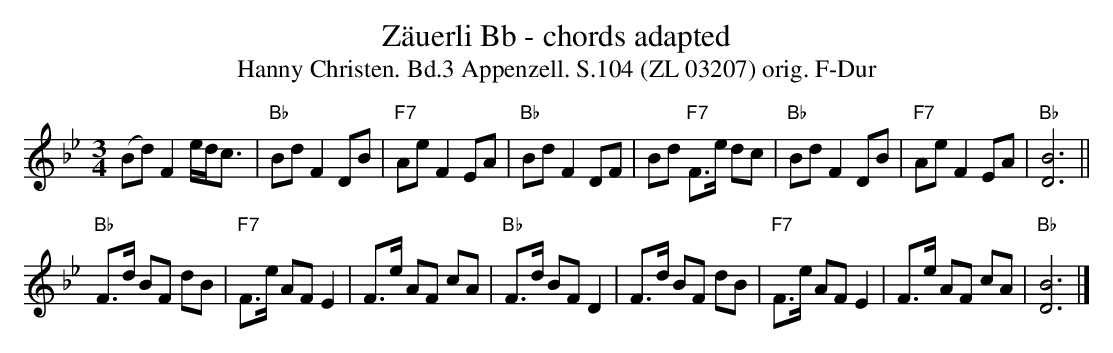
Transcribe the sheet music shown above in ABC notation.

X:1
T:Zäuerli Bb - chords adapted
T:Hanny Christen. Bd.3 Appenzell. S.104 (ZL 03207) orig. F-Dur
M:3/4
L:1/8
K:Bbmaj %%MIDI gchordon
(Bd) F2 e/2d<c | "Bb"Bd F2 DB | "F7"Ae F2 EA | "Bb"Bd F2 DF | \
Bd "F7"F>e dc | "Bb"Bd F2 DB | "F7"Ae F2 EA | "Bb"[D6B6] ||
"Bb"F>d BF dB | "F7"F>e AF E2 | F>e AF cA | "Bb"F>d BF D2 | \
F>d BF dB | "F7"F>e AF E2 | F>e AF cA | "Bb"[D6B6] |]
